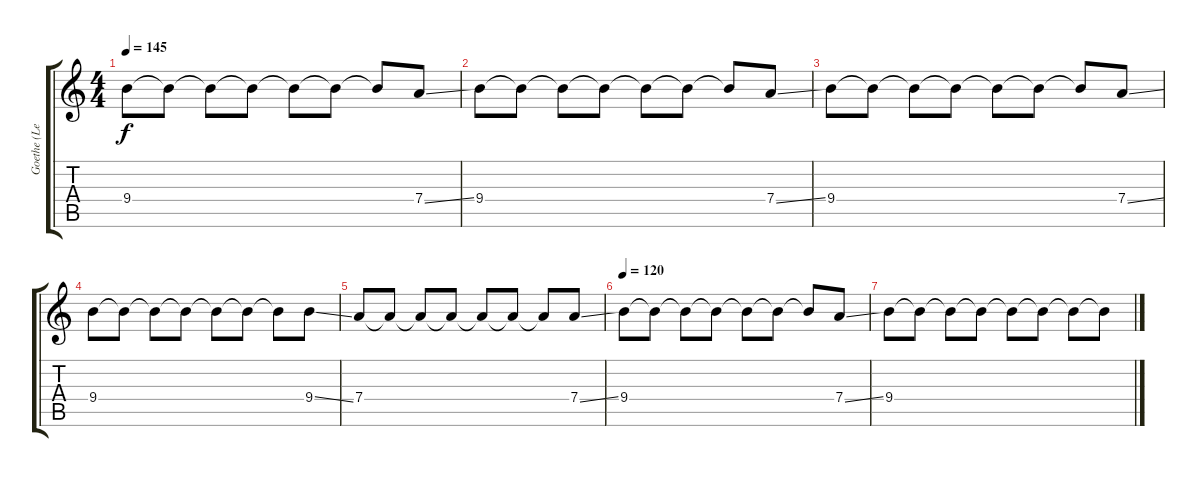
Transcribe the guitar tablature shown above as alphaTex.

\track ("Goethe (Lead)" "Goethe (Le") {instrument distortionguitar}
\staff {score tabs}
\tuning (E4 B3 G3 D3 A2 E2) {hide}
\ts (4 4)
\tempo 145
\clef g2
\ks c
9.4.8{dy f} 9.4{t}.8 9.4{t}.8 9.4{t}.8 9.4{t}.8 9.4{t}.8 9.4{t}.8 7.4{ss}.8 |
9.4.8 9.4{t}.8 9.4{t}.8 9.4{t}.8 9.4{t}.8 9.4{t}.8 9.4{t}.8 7.4{ss}.8 |
9.4.8 9.4{t}.8 9.4{t}.8 9.4{t}.8 9.4{t}.8 9.4{t}.8 9.4{t}.8 7.4{ss}.8 |
9.4.8 9.4{t}.8 9.4{t}.8 9.4{t}.8 9.4{t}.8 9.4{t}.8 9.4{t}.8 9.4{ss}.8 |
7.4.8 7.4{t}.8 7.4{t}.8 7.4{t}.8 7.4{t}.8 7.4{t}.8 7.4{t}.8 7.4{ss}.8 |
\tempo 120
9.4.8 9.4{t}.8 9.4{t}.8 9.4{t}.8 9.4{t}.8 9.4{t}.8 9.4{t}.8 7.4{ss}.8 |
9.4.8 9.4{t}.8 9.4{t}.8 9.4{t}.8 9.4{t}.8 9.4{t}.8 9.4{t}.8 9.4{t}.8
